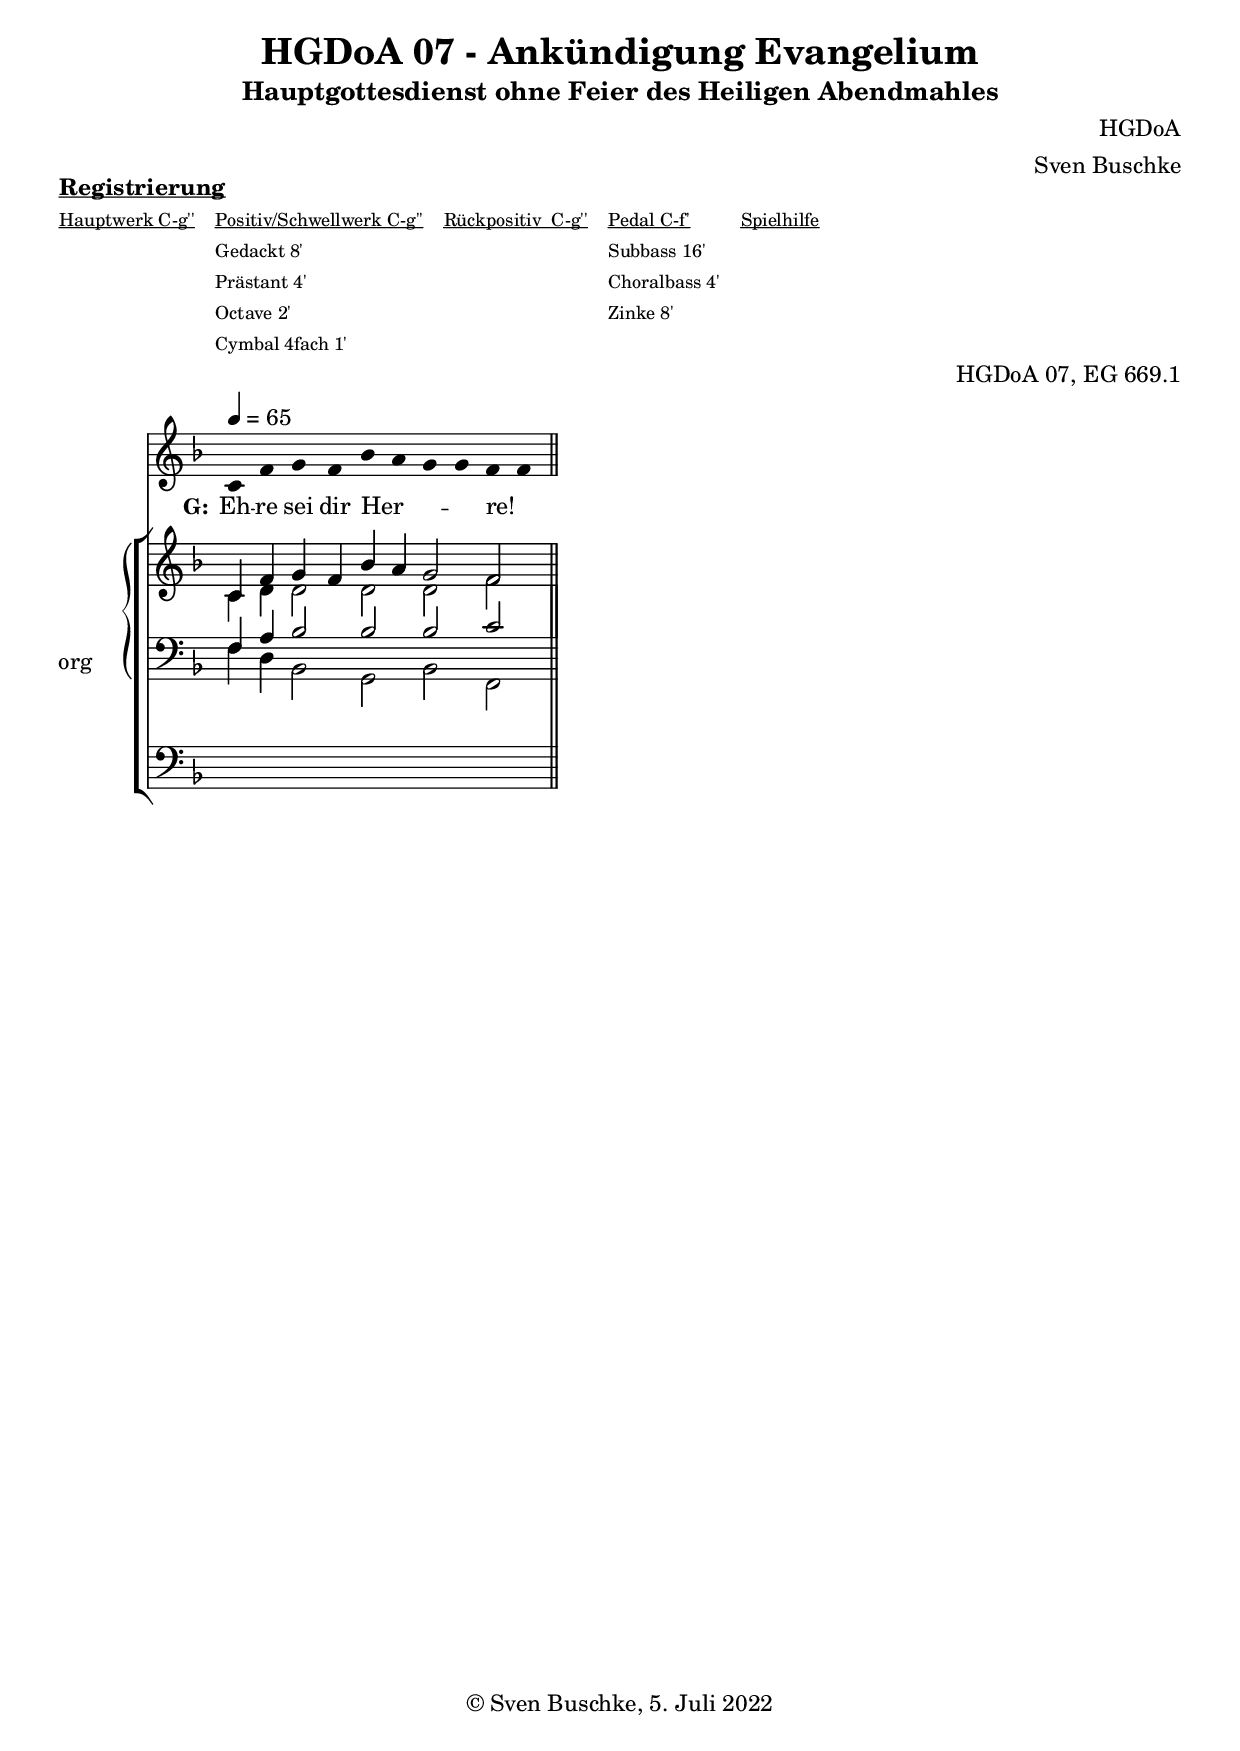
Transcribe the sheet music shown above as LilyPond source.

\version "2.22.2"

\header {
  title = "HGDoA 07 - Ankündigung Evangelium"
  subtitle = "Hauptgottesdienst ohne Feier des Heiligen Abendmahles"
  composer = "HGDoA"
  arranger = "Sven Buschke"
  opus = "HGDoA 07, EG 669.1"
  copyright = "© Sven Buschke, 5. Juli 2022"
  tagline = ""
}

global = {
  \key f \major
  \time 4/4
  \tempo 4 = 65
}

stemOff = \hide Staff.Stem
stemOn  = \undo \stemOff

preambleUp = {\clef treble \global}
preambleDown = {\clef bass \global}
preamblePedal={\clef bass \global}

melody = \relative a' {\stemOff
  \global
  \cadenzaOn
  c,4 f g f bes a g g f f
  %\bar ";"
  %\bar "!"
  \bar "||"
}

strophe = \lyricmode {
  \set fontSize = #-.5
  \set stanza = "G:"
  Eh -- re sei dir Her -- _ _ _ re! _
}

soprano = \relative c' {
  \global
  \cadenzaOn
  c4 f g f bes a g2 f2
  \bar "||"
}

alto = \relative c' {
  \global
  \cadenzaOn
  c4 d d2 d d f
}

tenor = \relative c {
  \global
  \cadenzaOn
  f4 a bes2 bes bes c
}

bass = \relative c {
  \global
  \cadenzaOn
  f4 d bes2 g bes f
}

pedal = \relative c {
  \global
  \cadenzaOn
  \repeat unfold 10 { s4 }
}

\markup \bold \underline "Registrierung"
\markup fwnum =
  \markup \override #'(font-features . ("ss01" "-kern"))
    \number \etc

\markuplist \tiny {
  \override #'(padding . 2)
  \table
    #'(-1 -1 -1 -1 -1)
    {
      \underline { "Hauptwerk C-g''" "Positiv/Schwellwerk C-g''" "Rückpositiv  C-g''" "Pedal C-f'" "Spielhilfe"}
      "" "Gedackt 8'" "" "Subbass 16'" ""
      "" "Prästant 4'" "" "Choralbass 4'"  ""
      "" "Octave 2'" "" "Zinke 8'" ""
     "" "Cymbal 4fach 1'" "" "" ""
    }
}

\score {
  <<
    \new Voice = "m" << \preambleUp \melody >>
    \new Lyrics \lyricsto "m" \strophe
              \new StaffGroup = "org" \with { instrumentName = "org" shortInstrumentName = "or" } <<
    \new PianoStaff <<
      %\set PianoStaff.instrumentName = #"Piano  "
      \new Staff = "upper" \relative c' {
        \preambleUp
        <<
          \new Voice = "s" { \voiceOne \soprano }
          \\
          \new Voice ="a" { \voiceTwo \alto }
        >>
      }
      \new Staff = "lower" \relative c {
        \preambleDown
        <<
          \new Voice = "t" { \voiceThree \tenor }
          \\
          \new Voice = "b" { \voiceFour \bass }
        >>
      }
          >>
      \new Staff = "lower" \relative c {
        \preambleDown
        <<
          \new Voice = "p" { \pedal }
        >>
      }
    >>
  >>
  \layout {     \context {
      \Staff
      \remove "Time_signature_engraver"
    }}
  \midi {}
}